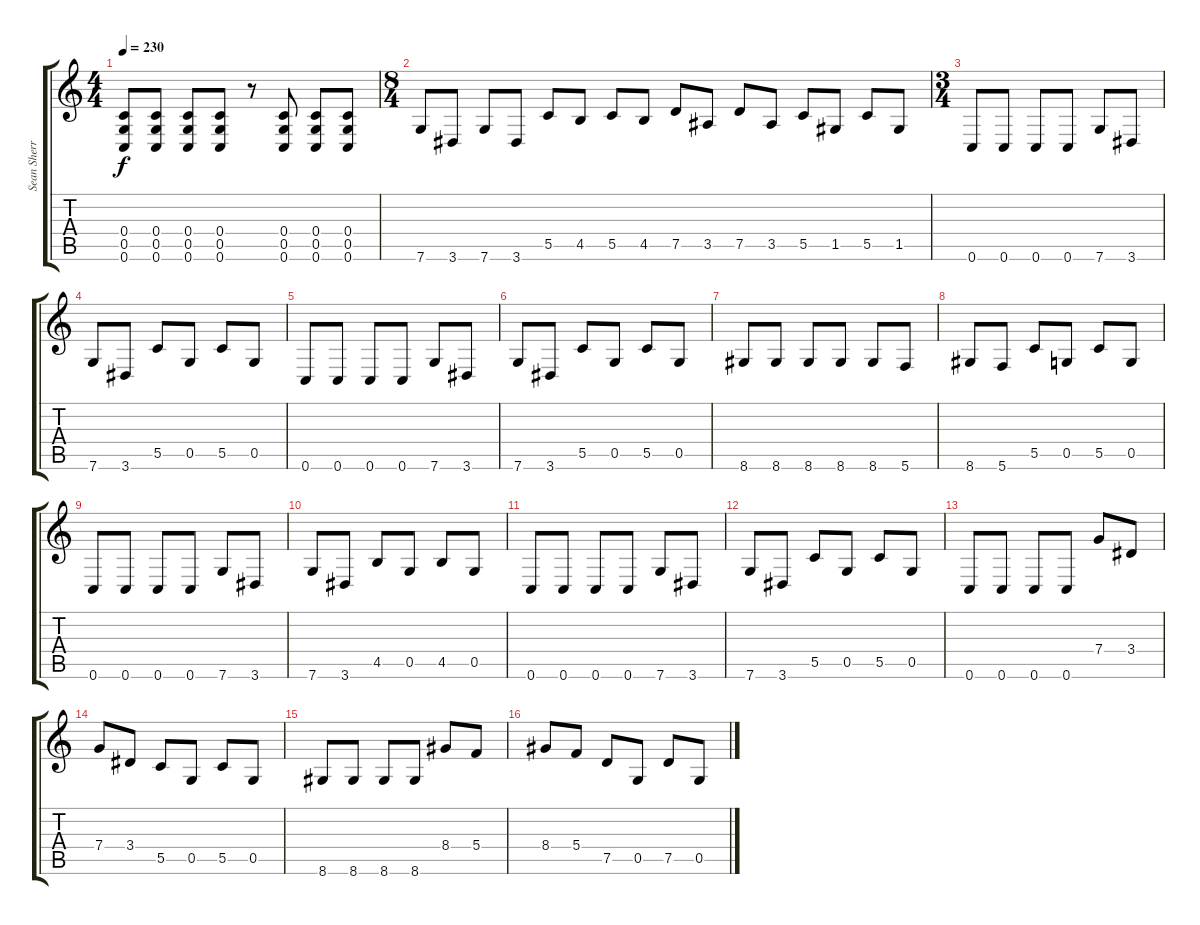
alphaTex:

\track ("Sean Sherrow" "Sean Sherr") {instrument distortionguitar}
\staff {score tabs}
\tuning (D4 A3 F3 C3 G2 C2) {hide}
\ts (4 4)
\tempo 230
\clef g2
\ks c
(0.4 0.5 0.6).8{dy f} (0.4 0.5 0.6).8 (0.4 0.5 0.6).8 (0.4 0.5 0.6).8 r.8 (0.4 0.5 0.6).8 (0.4 0.5 0.6).8 (0.4 0.5 0.6).8 |
\ts (8 4)
7.6.8 3.6.8 7.6.8 3.6.8 5.5.8 4.5.8 5.5.8 4.5.8 7.5.8 3.5.8 7.5.8 3.5.8 5.5.8 1.5.8 5.5.8 1.5.8 |
\ts (3 4)
0.6.8 0.6.8 0.6.8 0.6.8 7.6.8 3.6.8 |
7.6.8 3.6.8 5.5.8 0.5.8 5.5.8 0.5.8 |
0.6.8 0.6.8 0.6.8 0.6.8 7.6.8 3.6.8 |
7.6.8 3.6.8 5.5.8 0.5.8 5.5.8 0.5.8 |
8.6.8 8.6.8 8.6.8 8.6.8 8.6.8 5.6.8 |
8.6.8 5.6.8 5.5.8 0.5.8 5.5.8 0.5.8 |
0.6.8 0.6.8 0.6.8 0.6.8 7.6.8 3.6.8 |
7.6.8 3.6.8 4.5.8 0.5.8 4.5.8 0.5.8 |
0.6.8 0.6.8 0.6.8 0.6.8 7.6.8 3.6.8 |
7.6.8 3.6.8 5.5.8 0.5.8 5.5.8 0.5.8 |
0.6.8 0.6.8 0.6.8 0.6.8 7.4.8 3.4.8 |
7.4.8 3.4.8 5.5.8 0.5.8 5.5.8 0.5.8 |
8.6.8 8.6.8 8.6.8 8.6.8 8.4.8 5.4.8 |
8.4.8 5.4.8 7.5.8 0.5.8 7.5.8 0.5.8
